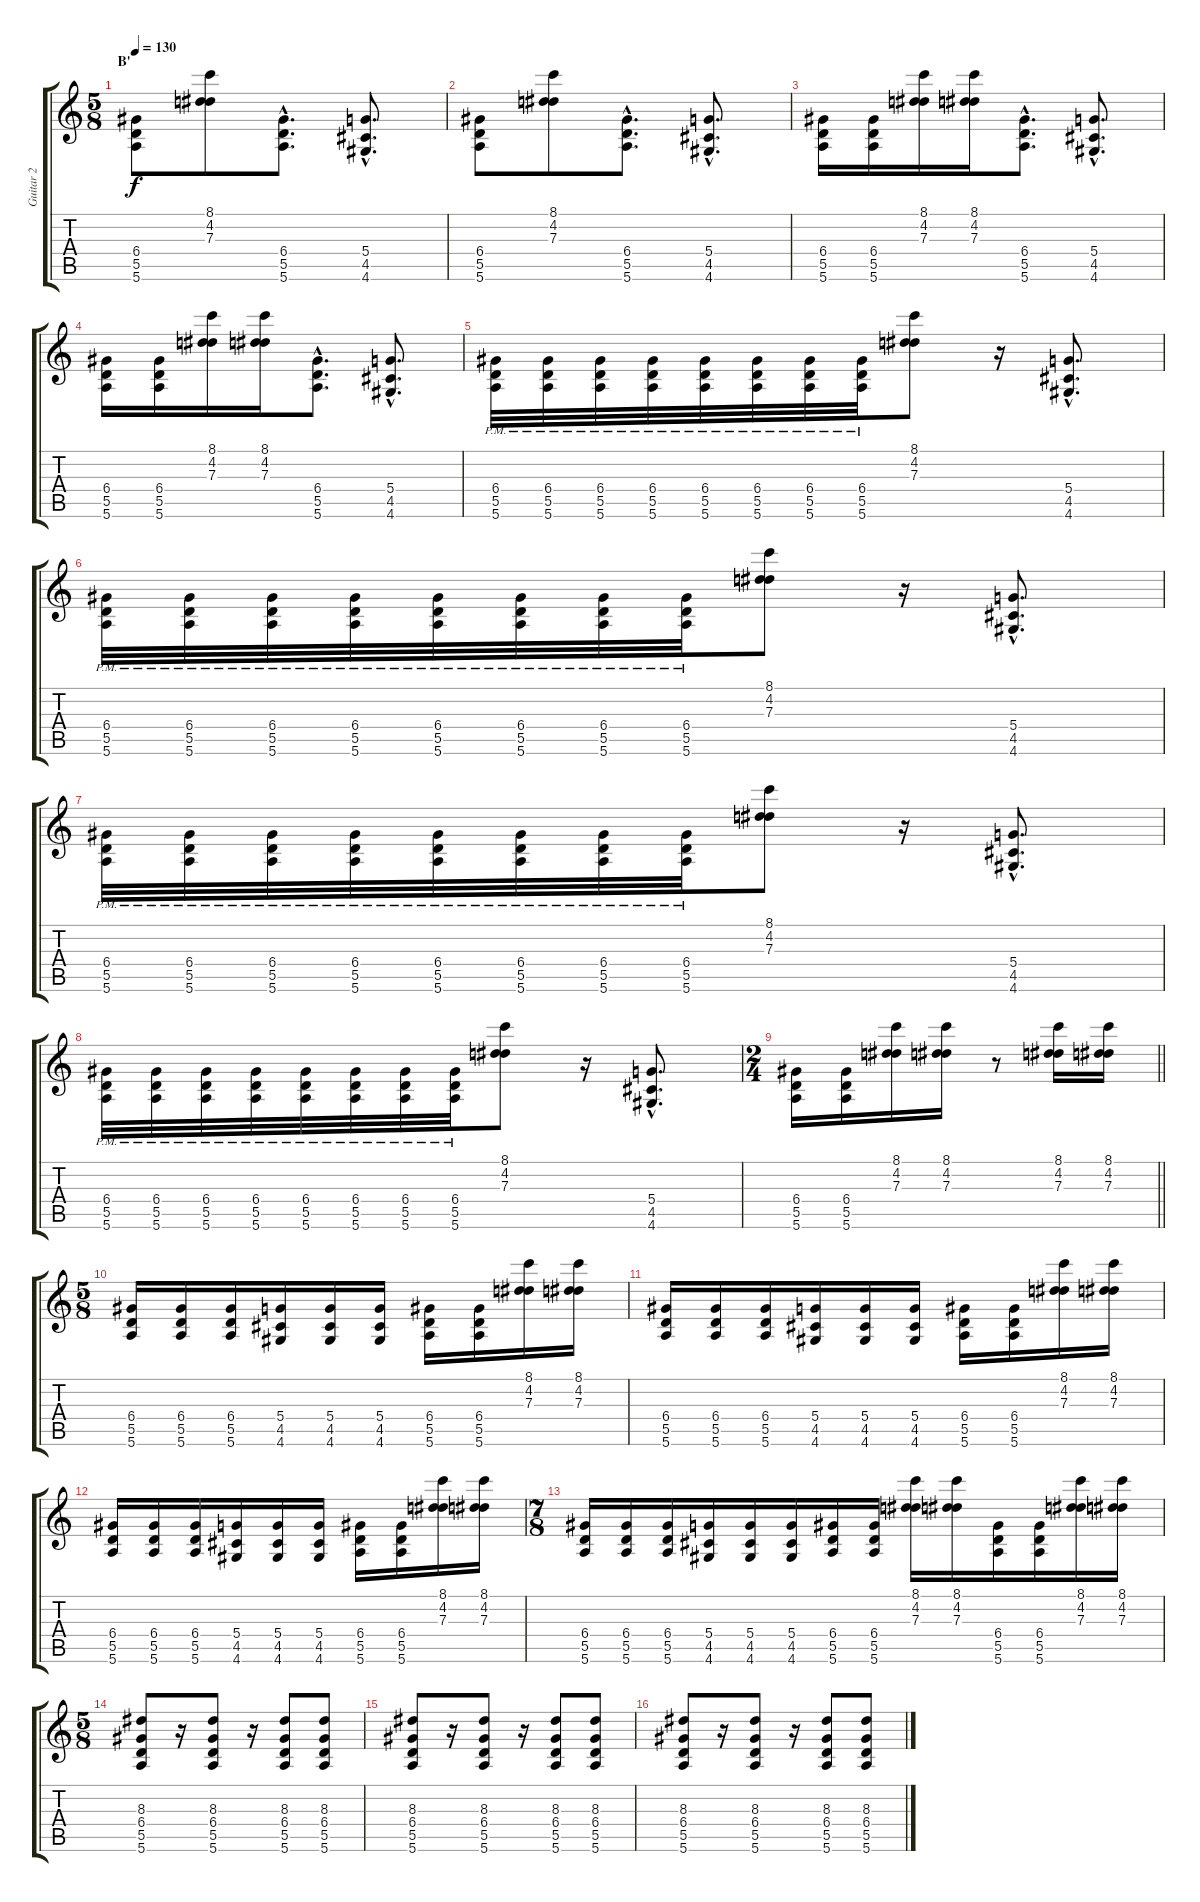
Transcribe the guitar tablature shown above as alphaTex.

\track ("Guitar 2" "Guitar 2") {instrument distortionguitar}
\staff {score tabs}
\tuning (E4 B3 G3 D3 A2 E2) {hide}
\ts (5 8)
\section ("" "B'")
\tempo 130
\clef g2
\ks c
(6.4 5.5 5.6).8{dy f} (8.1 4.2 7.3).8 (6.4{hac} 5.5{hac} 5.6{hac}).8{d} (5.4{hac} 4.5{hac} 4.6{hac}).8{d} |
(6.4 5.5 5.6).8 (8.1 4.2 7.3).8 (6.4{hac} 5.5{hac} 5.6{hac}).8{d} (5.4{hac} 4.5{hac} 4.6{hac}).8{d} |
(6.4 5.5 5.6).16 (6.4 5.5 5.6).16 (8.1 4.2 7.3).16 (8.1 4.2 7.3).16 (6.4{hac} 5.5{hac} 5.6{hac}).8{d} (5.4{hac} 4.5{hac} 4.6{hac}).8{d} |
(6.4 5.5 5.6).16 (6.4 5.5 5.6).16 (8.1 4.2 7.3).16 (8.1 4.2 7.3).16 (6.4{hac} 5.5{hac} 5.6{hac}).8{d} (5.4{hac} 4.5{hac} 4.6{hac}).8{d} |
(6.4{pm} 5.5{pm} 5.6{pm}).32 (6.4{pm} 5.5{pm} 5.6{pm}).32 (6.4{pm} 5.5{pm} 5.6{pm}).32 (6.4{pm} 5.5{pm} 5.6{pm}).32 (6.4{pm} 5.5{pm} 5.6{pm}).32 (6.4{pm} 5.5{pm} 5.6{pm}).32 (6.4{pm} 5.5{pm} 5.6{pm}).32 (6.4{pm} 5.5{pm} 5.6{pm}).32 (8.1 4.2 7.3).8 r.16 (5.4{hac} 4.5{hac} 4.6{hac}).8{d} |
(6.4{pm} 5.5{pm} 5.6{pm}).32 (6.4{pm} 5.5{pm} 5.6{pm}).32 (6.4{pm} 5.5{pm} 5.6{pm}).32 (6.4{pm} 5.5{pm} 5.6{pm}).32 (6.4{pm} 5.5{pm} 5.6{pm}).32 (6.4{pm} 5.5{pm} 5.6{pm}).32 (6.4{pm} 5.5{pm} 5.6{pm}).32 (6.4{pm} 5.5{pm} 5.6{pm}).32 (8.1 4.2 7.3).8 r.16 (5.4{hac} 4.5{hac} 4.6{hac}).8{d} |
(6.4{pm} 5.5{pm} 5.6{pm}).32 (6.4{pm} 5.5{pm} 5.6{pm}).32 (6.4{pm} 5.5{pm} 5.6{pm}).32 (6.4{pm} 5.5{pm} 5.6{pm}).32 (6.4{pm} 5.5{pm} 5.6{pm}).32 (6.4{pm} 5.5{pm} 5.6{pm}).32 (6.4{pm} 5.5{pm} 5.6{pm}).32 (6.4{pm} 5.5{pm} 5.6{pm}).32 (8.1 4.2 7.3).8 r.16 (5.4{hac} 4.5{hac} 4.6{hac}).8{d} |
(6.4{pm} 5.5{pm} 5.6{pm}).32 (6.4{pm} 5.5{pm} 5.6{pm}).32 (6.4{pm} 5.5{pm} 5.6{pm}).32 (6.4{pm} 5.5{pm} 5.6{pm}).32 (6.4{pm} 5.5{pm} 5.6{pm}).32 (6.4{pm} 5.5{pm} 5.6{pm}).32 (6.4{pm} 5.5{pm} 5.6{pm}).32 (6.4{pm} 5.5{pm} 5.6{pm}).32 (8.1 4.2 7.3).8 r.16 (5.4{hac} 4.5{hac} 4.6{hac}).8{d} |
\ts (2 4)
\barLineRight lightlight
(6.4 5.5 5.6).16 (6.4 5.5 5.6).16 (8.1 4.2 7.3).16 (8.1 4.2 7.3).16 r.8 (8.1 4.2 7.3).16 (8.1 4.2 7.3).16 |
\ts (5 8)
(6.4 5.5 5.6).16 (6.4 5.5 5.6).16 (6.4 5.5 5.6).16 (5.4 4.5 4.6).16 (5.4 4.5 4.6).16 (5.4 4.5 4.6).16 (6.4 5.5 5.6).16 (6.4 5.5 5.6).16 (8.1 4.2 7.3).16 (8.1 4.2 7.3).16 |
(6.4 5.5 5.6).16 (6.4 5.5 5.6).16 (6.4 5.5 5.6).16 (5.4 4.5 4.6).16 (5.4 4.5 4.6).16 (5.4 4.5 4.6).16 (6.4 5.5 5.6).16 (6.4 5.5 5.6).16 (8.1 4.2 7.3).16 (8.1 4.2 7.3).16 |
(6.4 5.5 5.6).16 (6.4 5.5 5.6).16 (6.4 5.5 5.6).16 (5.4 4.5 4.6).16 (5.4 4.5 4.6).16 (5.4 4.5 4.6).16 (6.4 5.5 5.6).16 (6.4 5.5 5.6).16 (8.1 4.2 7.3).16 (8.1 4.2 7.3).16 |
\ts (7 8)
(6.4 5.5 5.6).16 (6.4 5.5 5.6).16 (6.4 5.5 5.6).16 (5.4 4.5 4.6).16 (5.4 4.5 4.6).16 (5.4 4.5 4.6).16 (6.4 5.5 5.6).16 (6.4 5.5 5.6).16 (8.1 4.2 7.3).16 (8.1 4.2 7.3).16 (6.4 5.5 5.6).16 (6.4 5.5 5.6).16 (8.1 4.2 7.3).16 (8.1 4.2 7.3).16 |
\ts (5 8)
(8.3 6.4 5.5 5.6).8 r.16 (8.3 6.4 5.5 5.6).8 r.16 (8.3 6.4 5.5 5.6).8 (8.3 6.4 5.5 5.6).8 |
(8.3 6.4 5.5 5.6).8 r.16 (8.3 6.4 5.5 5.6).8 r.16 (8.3 6.4 5.5 5.6).8 (8.3 6.4 5.5 5.6).8 |
(8.3 6.4 5.5 5.6).8 r.16 (8.3 6.4 5.5 5.6).8 r.16 (8.3 6.4 5.5 5.6).8 (8.3 6.4 5.5 5.6).8
